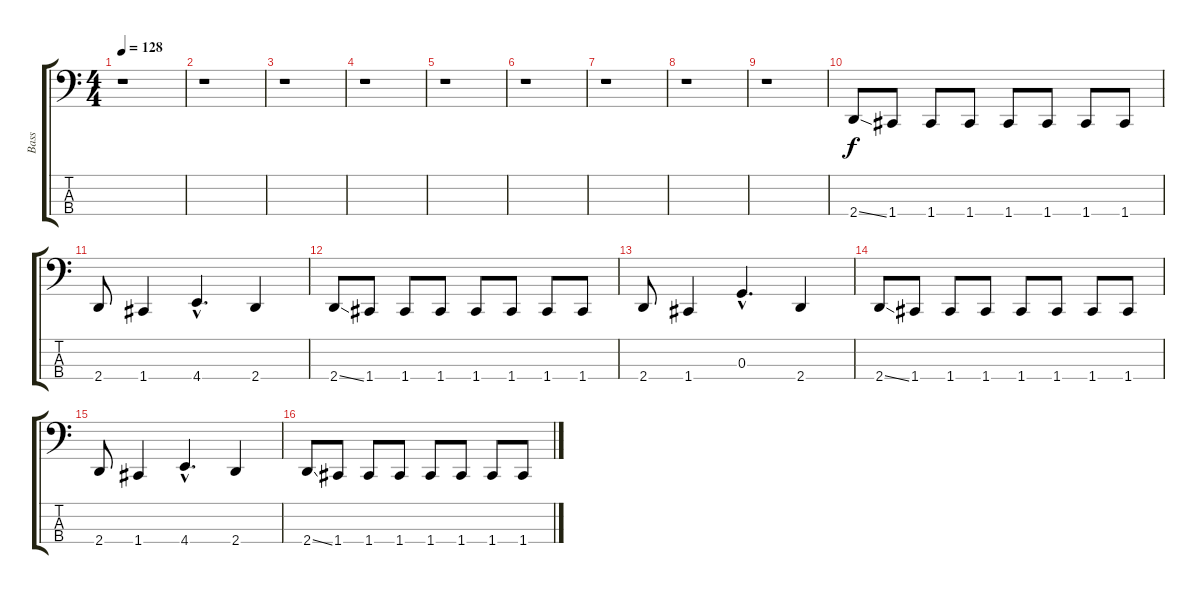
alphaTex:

\track ("Bass" "Bass") {instrument electricbassfinger}
\staff {score tabs}
\tuning (F2 C2 G1 C1) {hide}
\ts (4 4)
\tempo 128
\clef f4
\ks c
r.1{dy f} |
r.1 |
r.1 |
r.1 |
r.1 |
r.1 |
r.1 |
r.1 |
r.1 |
2.4{ss}.8 1.4.8 1.4.8 1.4.8 1.4.8 1.4.8 1.4.8 1.4.8 |
2.4.8 1.4.4 4.4{hac}.4{d} 2.4.4 |
2.4{ss}.8 1.4.8 1.4.8 1.4.8 1.4.8 1.4.8 1.4.8 1.4.8 |
2.4.8 1.4.4 0.3{hac}.4{d} 2.4.4 |
2.4{ss}.8 1.4.8 1.4.8 1.4.8 1.4.8 1.4.8 1.4.8 1.4.8 |
2.4.8 1.4.4 4.4{hac}.4{d} 2.4.4 |
2.4{ss}.8 1.4.8 1.4.8 1.4.8 1.4.8 1.4.8 1.4.8 1.4.8
